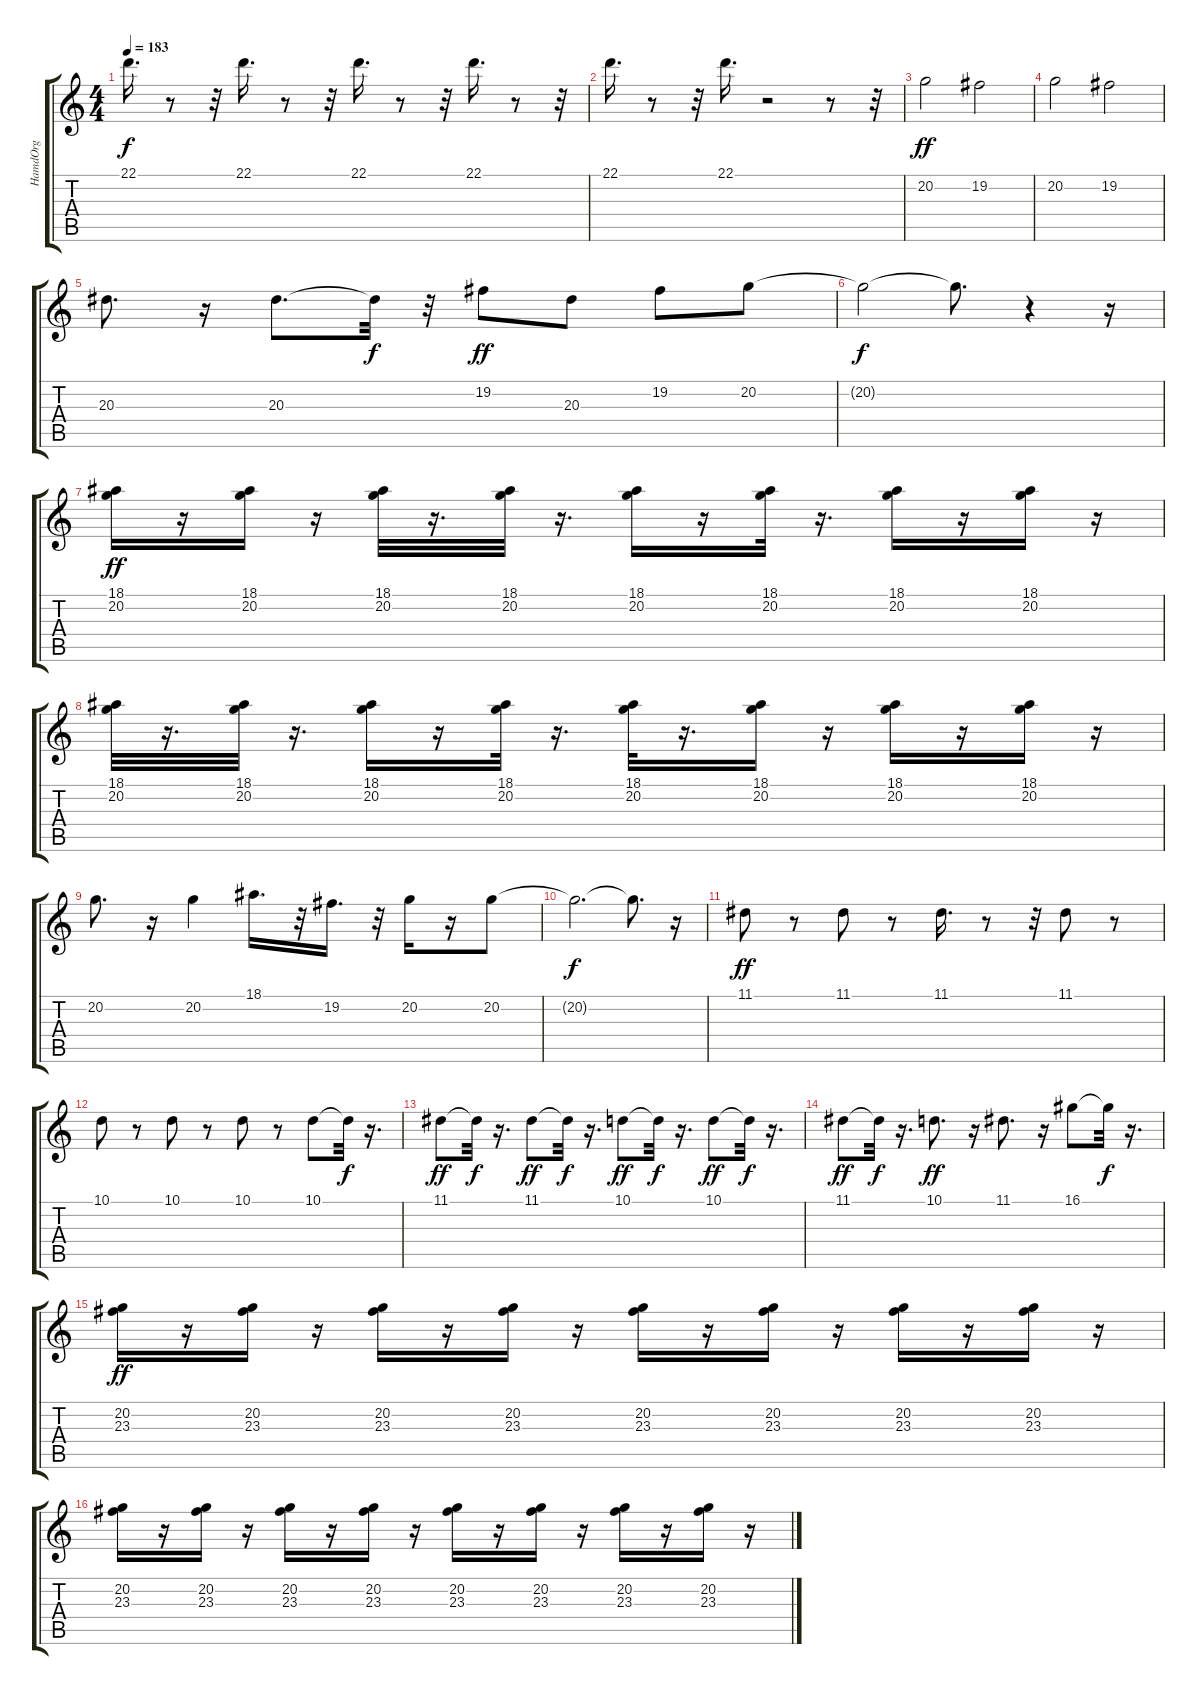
\track ("HamdOrg" "HamdOrg") {instrument drawbarorgan}
\staff {score tabs}
\tuning (E4 B3 G3 D3 A2 E2) {hide}
\ts (4 4)
\tempo 183
\clef g2
\ks c
22.1.16{d dy f} r.8 r.32 22.1.16{d} r.8 r.32 22.1.16{d} r.8 r.32 22.1.16{d} r.8 r.32 |
22.1.16{d} r.8 r.32 22.1.16{d} r.2 r.8 r.32 |
20.2.2{dy ff} 19.2.2 |
20.2.2 19.2.2 |
20.3.8{d} r.16 20.3.8{d} 20.3{t}.32{dy f} r.32 19.2.8{dy ff} 20.3.8 19.2.8 20.2.8 |
20.2{t}.2{dy f} 20.2{t}.8{d} r.4 r.16 |
(18.1 20.2).16{dy ff} r.16 (18.1 20.2).16 r.16 (18.1 20.2).32 r.16{d} (18.1 20.2).32 r.16{d} (18.1 20.2).16 r.16 (18.1 20.2).32 r.16{d} (18.1 20.2).16 r.16 (18.1 20.2).16 r.16 |
(18.1 20.2).32 r.16{d} (18.1 20.2).32 r.16{d} (18.1 20.2).16 r.16 (18.1 20.2).32 r.16{d} (18.1 20.2).32 r.16{d} (18.1 20.2).16 r.16 (18.1 20.2).16 r.16 (18.1 20.2).16 r.16 |
20.2.8{d} r.16 20.2.4 18.1.16{d} r.32 19.2.16{d} r.32 20.2.16 r.16 20.2.8 |
20.2{t}.2{d dy f} 20.2{t}.8{d} r.16 |
11.1.8{dy ff} r.8 11.1.8 r.8 11.1.16{d} r.8 r.32 11.1.8 r.8 |
10.1.8 r.8 10.1.8 r.8 10.1.8 r.8 10.1.8 10.1{t}.32{dy f} r.16{d} |
11.1.8{dy ff} 11.1{t}.32{dy f} r.16{d} 11.1.8{dy ff} 11.1{t}.32{dy f} r.16{d} 10.1.8{dy ff} 10.1{t}.32{dy f} r.16{d} 10.1.8{dy ff} 10.1{t}.32{dy f} r.16{d} |
11.1.8{dy ff} 11.1{t}.32{dy f} r.16{d} 10.1.8{d dy ff} r.16 11.1.8{d} r.16 16.1.8 16.1{t}.32{dy f} r.16{d} |
(20.2 23.3).16{dy ff} r.16 (20.2 23.3).16 r.16 (20.2 23.3).16 r.16 (20.2 23.3).16 r.16 (20.2 23.3).16 r.16 (20.2 23.3).16 r.16 (20.2 23.3).16 r.16 (20.2 23.3).16 r.16 |
(20.2 23.3).16 r.16 (20.2 23.3).16 r.16 (20.2 23.3).16 r.16 (20.2 23.3).16 r.16 (20.2 23.3).16 r.16 (20.2 23.3).16 r.16 (20.2 23.3).16 r.16 (20.2 23.3).16 r.16
